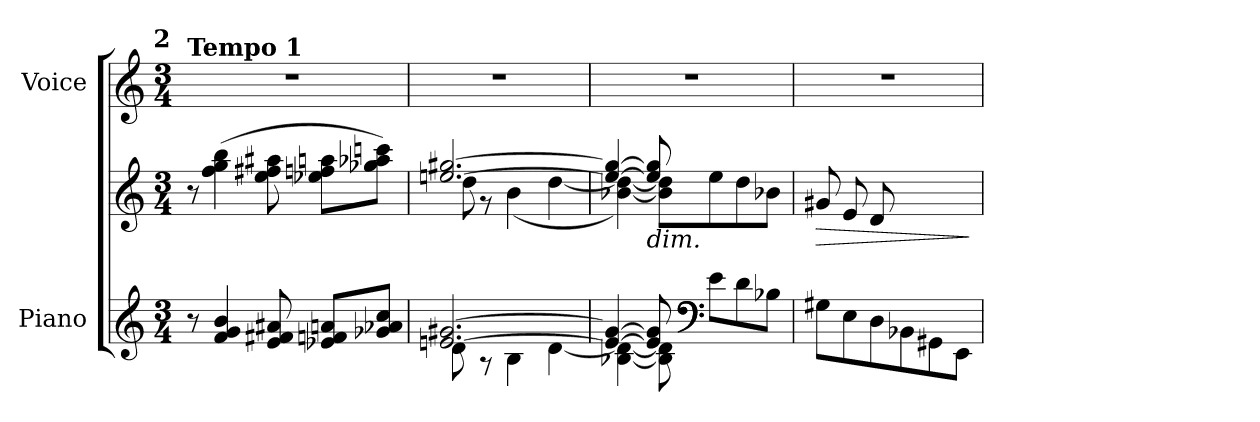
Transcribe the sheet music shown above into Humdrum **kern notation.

**kern	**kern	**dynam	**kern
*part2	*part2	*part2	*part1
*staff3	*staff2	*staff2/3	*staff1
*I"Piano	*	*	*I"Voice
*I'Pno	*	*	*
*clefG2	*clefG2	*	*clefG2
*k[]	*k[]	*	*k[]
*M3/4	*M3/4	*	*M3/4
!!LO:REH:place=s1:a:B:enc=none:fs=18:t=2
=21	=21	=21	=21
!	!	!	!LO:TX:a:B:t=Tempo 1
!	!	!LO:DY:b	!
!	!	!LO:DY:n=1:b	!
8r	8r	p other-dynamics	2.r
4f/ 4g/ 4b/	(4ff\ 4gg\ 4bb\	.	.
8e/ 8f#X/ 8a#X/	8ee\ 8ff#X\ 8aa#X\	.	.
8e-X/ 8fn/ 8an/L	8ee-X\ 8ffn\ 8aan\L	.	.
8g-X/ 8a-X/ 8cc/J	8gg-X\ 8aa-X\ 8cccn\J)	.	.
=22	=22	=22	=22
*^	*^	*	*
[2.en/ [2.g#X/	8d\	[2.een/ [2.gg#X/	8dd\	.	2.r
.	8r	.	8r	.	.
.	4B\	.	(4b\	.	.
.	[4d\	.	[4dd\	.	.
=23	=23	=23	=23	=23	=23
4e/_ 4g#/_	[4B-X\ 4d\_	4ee/_ 4gg#/_	[4b-X\ 4dd\_)	.	2.r
!	!	!LO:TX:b:i:t=dim.	!	!	!
8e/] 8g#/]	8B-\] 8d\]	8ee/] 8gg#/]	8b-\] 8dd\]L	.	.
*clefF4	*	*	*	*	*
8ryy	8e\L	8ryy	(>8ee\	.	.
4ryy	8d\	4ryy	8dd\	.	.
.	8B-X\J	.	8b-X\J	.	.
=24	=24	=24	=24	=24	=24
!	!	!	!	!LO:HP:b	!
*	*	*v	*v	*	*
4.ryy	8G#X\L	8g#X/L	>	2.r
.	8E\	8e/	.	.
.	8D\	8d/	.	.
8B-X/	8BB-X\	4.ryy	.	.
8G#/	8GG#X\	.	.	.
8E/J)	8EE\J	.	.	.
*v	*v	*	*	*
.	.	]	.
=	=	=	=
*-	*-	*-	*-
